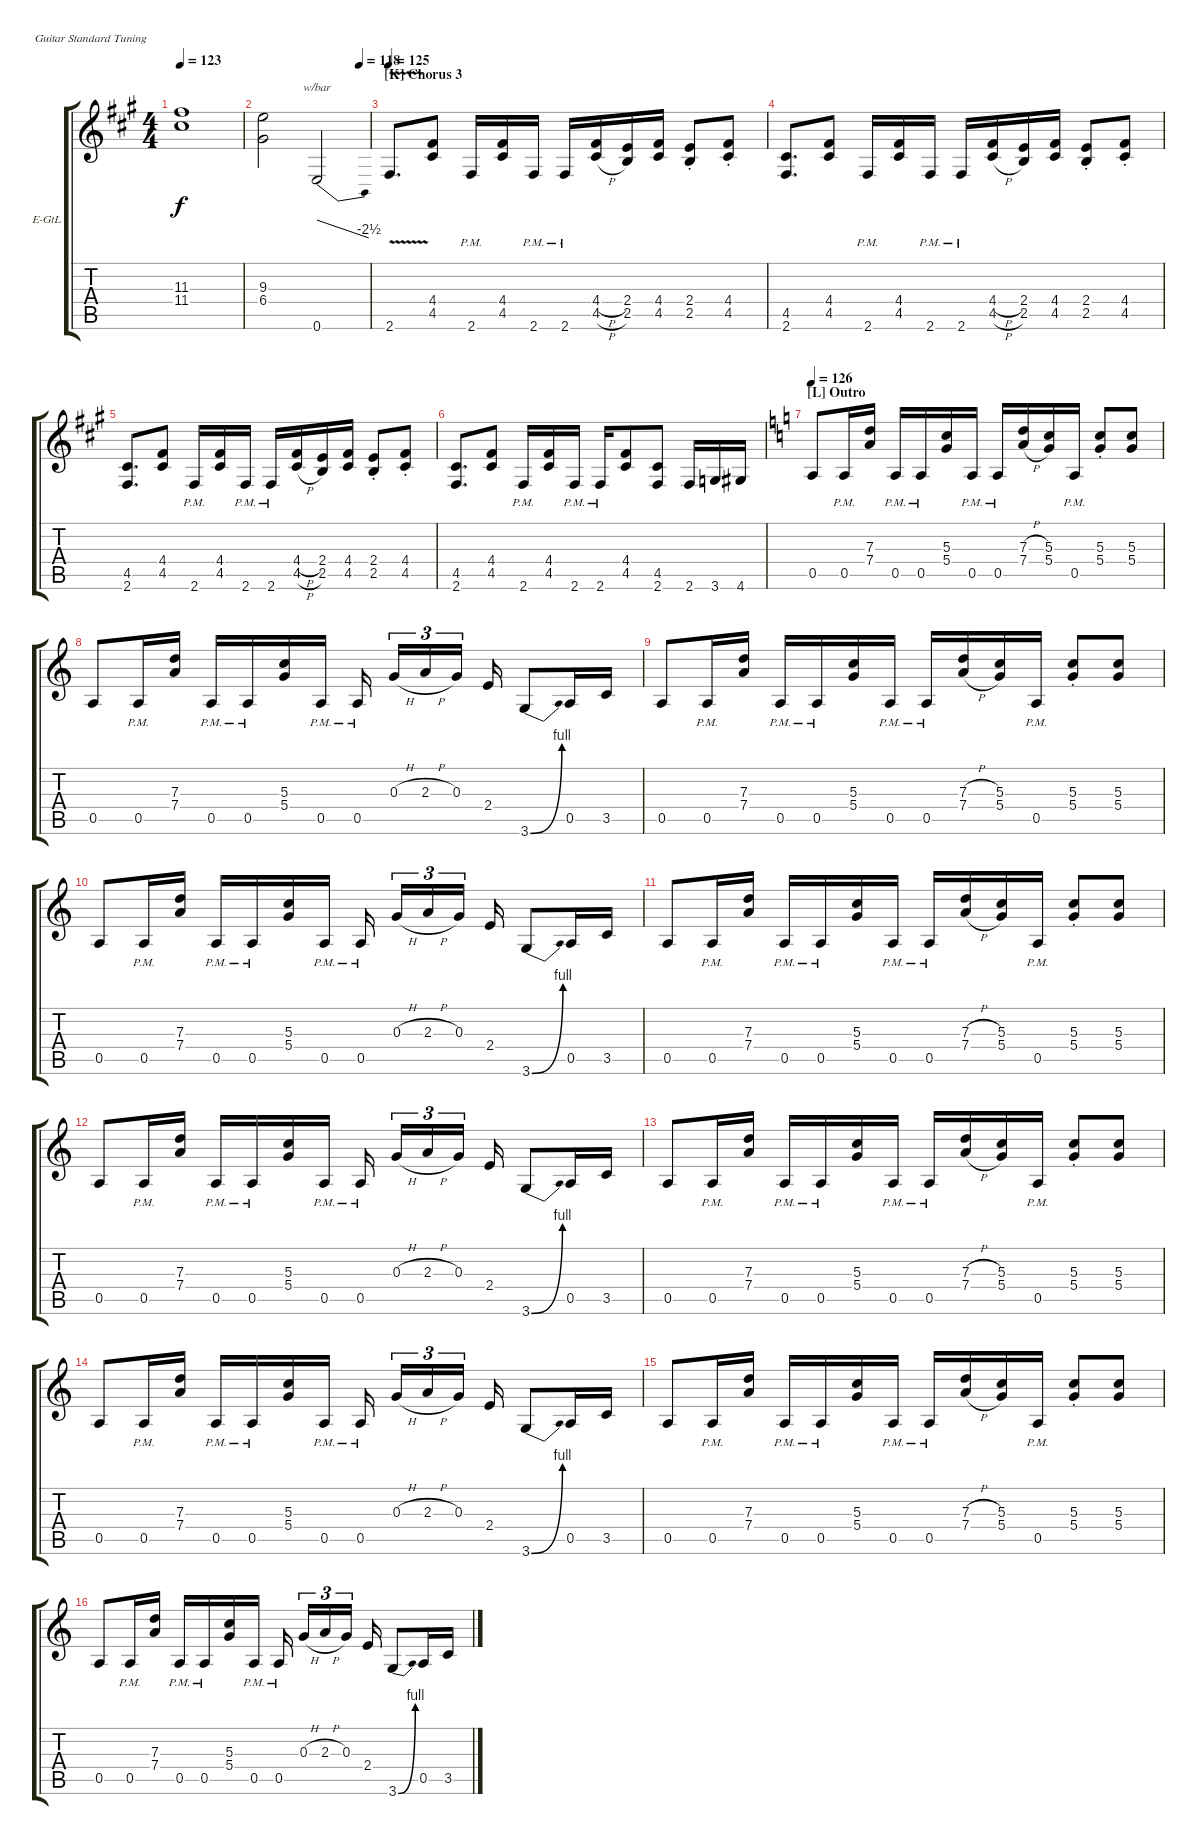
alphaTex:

\bracketExtendMode groupsimilarinstruments
\firstSystemTrackNameOrientation horizontal
\otherSystemsTrackNameOrientation horizontal
\track ("Vivian Campbell L" "E-GtL") {instrument distortionguitar}
\staff {score tabs}
\tuning (E4 B3 G3 D3 A2 E2)
\ts (4 4)
\tempo 123
\clef g2
\ks f#minor
(11.3 11.4).1{dy f} |
\tempo (118 0.90625)
(6.4 9.3).2 0.6.2{tbe (dive default 0 0 60 -10)} |
\section ("K" "Chorus 3")
\tempo 125
2.6{v}.8{d} (4.4 4.5).8 2.6{pm}.16 (4.4 4.5).16 2.6{pm}.16 2.6{pm}.16 (4.4{h} 4.5{h}).16 (2.4 2.5).16 (4.4 4.5).16 (2.4{st} 2.5{st}).8 (4.4{st} 4.5{st}).8 |
(2.6 4.5).8{d} (4.4 4.5).8 2.6{pm}.16 (4.4 4.5).16 2.6{pm}.16 2.6{pm}.16 (4.4{h} 4.5{h}).16 (2.4 2.5).16 (4.4 4.5).16 (2.4{st} 2.5{st}).8 (4.4{st} 4.5{st}).8 |
(2.6 4.5).8{d} (4.4 4.5).8 2.6{pm}.16 (4.4 4.5).16 2.6{pm}.16 2.6{pm}.16 (4.4{h} 4.5{h}).16 (2.4 2.5).16 (4.4 4.5).16 (2.4{st} 2.5{st}).8 (4.4{st} 4.5{st}).8 |
(2.6 4.5).8{d} (4.4 4.5).8 2.6{pm}.16 (4.4 4.5).16 2.6{pm}.16 2.6{pm}.16 (4.4 4.5).8 (4.5 2.6).8 2.6.16 3.6.16 4.6.16 |
\section ("L" "Outro")
\tempo 126
\ks aminor
0.5.8 0.5{pm}.16 (7.3 7.4).16 0.5{pm}.16 0.5{pm}.16 (5.3 5.4).16 0.5{pm}.16 0.5{pm}.16 (7.3{h} 7.4{h}).16 (5.3 5.4).16 0.5{pm}.16 (5.3{st} 5.4{st}).8 (5.3 5.4).8 |
0.5.8 0.5{pm}.16 (7.3 7.4).16 0.5{pm}.16 0.5{pm}.16 (5.3 5.4).16 0.5{pm}.16 0.5{pm}.16 0.3{h}.16{tu (3 2)} 2.3{h}.16{tu (3 2)} 0.3.16{tu (3 2)} 2.4.16 3.6{be (bend 0 0 28.799999999999997 4)}.8 0.5.16 3.5.16 |
0.5.8 0.5{pm}.16 (7.3 7.4).16 0.5{pm}.16 0.5{pm}.16 (5.3 5.4).16 0.5{pm}.16 0.5{pm}.16 (7.3{h} 7.4{h}).16 (5.3 5.4).16 0.5{pm}.16 (5.3{st} 5.4{st}).8 (5.3 5.4).8 |
0.5.8 0.5{pm}.16 (7.3 7.4).16 0.5{pm}.16 0.5{pm}.16 (5.3 5.4).16 0.5{pm}.16 0.5{pm}.16 0.3{h}.16{tu (3 2)} 2.3{h}.16{tu (3 2)} 0.3.16{tu (3 2)} 2.4.16 3.6{be (bend 0 0 28.799999999999997 4)}.8 0.5.16 3.5.16 |
0.5.8 0.5{pm}.16 (7.3 7.4).16 0.5{pm}.16 0.5{pm}.16 (5.3 5.4).16 0.5{pm}.16 0.5{pm}.16 (7.3{h} 7.4{h}).16 (5.3 5.4).16 0.5{pm}.16 (5.3{st} 5.4{st}).8 (5.3 5.4).8 |
0.5.8 0.5{pm}.16 (7.3 7.4).16 0.5{pm}.16 0.5{pm}.16 (5.3 5.4).16 0.5{pm}.16 0.5{pm}.16 0.3{h}.16{tu (3 2)} 2.3{h}.16{tu (3 2)} 0.3.16{tu (3 2)} 2.4.16 3.6{be (bend 0 0 28.799999999999997 4)}.8 0.5.16 3.5.16 |
0.5.8 0.5{pm}.16 (7.3 7.4).16 0.5{pm}.16 0.5{pm}.16 (5.3 5.4).16 0.5{pm}.16 0.5{pm}.16 (7.3{h} 7.4{h}).16 (5.3 5.4).16 0.5{pm}.16 (5.3{st} 5.4{st}).8 (5.3 5.4).8 |
0.5.8 0.5{pm}.16 (7.3 7.4).16 0.5{pm}.16 0.5{pm}.16 (5.3 5.4).16 0.5{pm}.16 0.5{pm}.16 0.3{h}.16{tu (3 2)} 2.3{h}.16{tu (3 2)} 0.3.16{tu (3 2)} 2.4.16 3.6{be (bend 0 0 28.799999999999997 4)}.8 0.5.16 3.5.16 |
0.5.8 0.5{pm}.16 (7.3 7.4).16 0.5{pm}.16 0.5{pm}.16 (5.3 5.4).16 0.5{pm}.16 0.5{pm}.16 (7.3{h} 7.4{h}).16 (5.3 5.4).16 0.5{pm}.16 (5.3{st} 5.4{st}).8 (5.3 5.4).8 |
0.5.8 0.5{pm}.16 (7.3 7.4).16 0.5{pm}.16 0.5{pm}.16 (5.3 5.4).16 0.5{pm}.16 0.5{pm}.16 0.3{h}.16{tu (3 2)} 2.3{h}.16{tu (3 2)} 0.3.16{tu (3 2)} 2.4.16 3.6{be (bend 0 0 28.799999999999997 4)}.8 0.5.16 3.5.16
